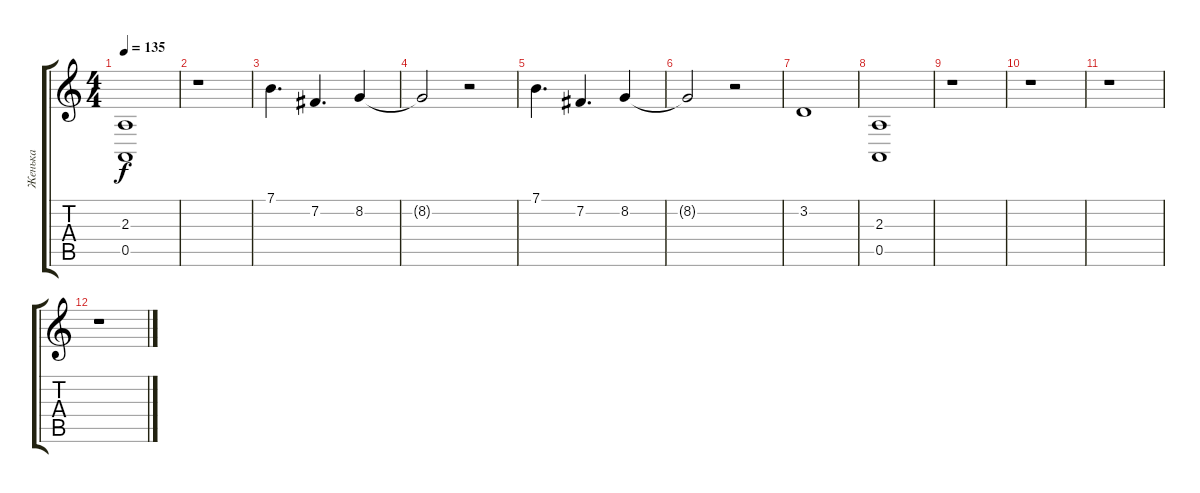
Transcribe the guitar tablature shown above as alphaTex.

\track ("Женька" "Женька") {instrument brightacousticpiano}
\staff {score tabs}
\tuning (E4 B3 G3 D3 A2 E2) {hide}
\ts (4 4)
\tempo 135
\clef g2
\ks c
(2.3{t} 0.5{t}).1{dy f} |
r.1 |
7.1.4{d} 7.2.4{d} 8.2.4 |
8.2{t}.2 r.2 |
7.1.4{d} 7.2.4{d} 8.2.4 |
8.2{t}.2 r.2 |
3.2.1 |
(2.3 0.5).1 |
r.1 |
r.1 |
r.1 |
r.1
